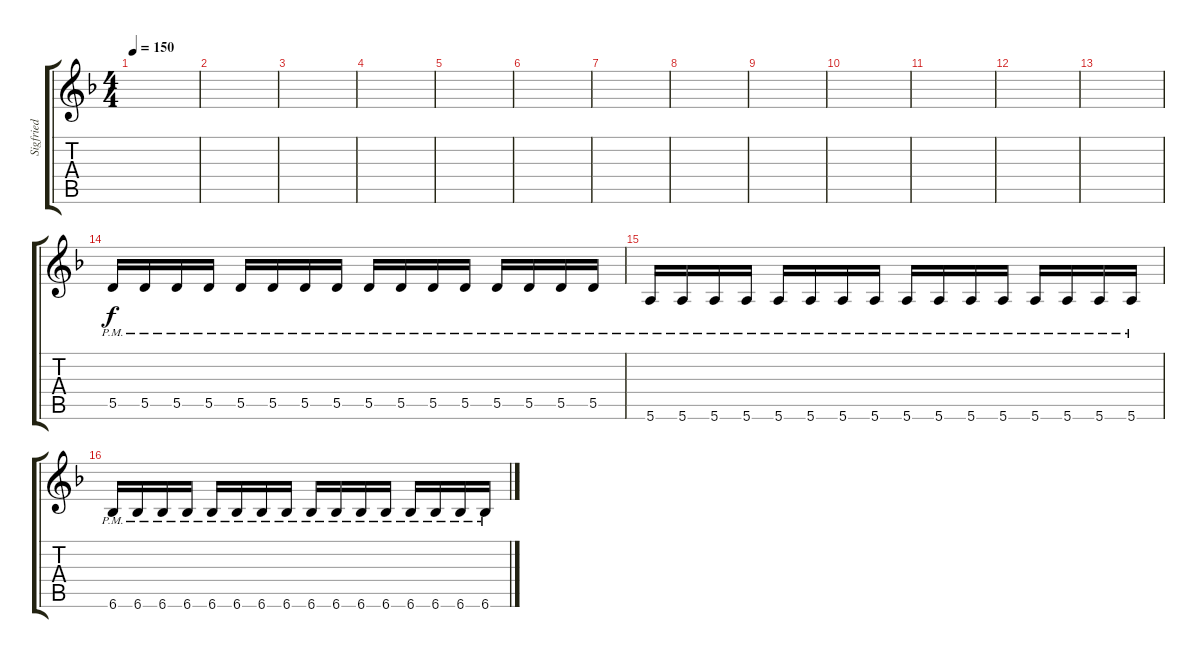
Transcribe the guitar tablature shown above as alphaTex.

\track ("Sigfried" "Sigfried") {instrument distortionguitar}
\staff {score tabs}
\tuning (E4 B3 G3 D3 A2 E2) {hide}
\ts (4 4)
\tempo 150
\clef g2
\ks dminor
|
|
|
|
|
|
|
|
|
|
|
|
|
5.5{pm}.16{volume 16} 5.5{pm}.16 5.5{pm}.16 5.5{pm}.16 5.5{pm}.16 5.5{pm}.16 5.5{pm}.16 5.5{pm}.16 5.5{pm}.16 5.5{pm}.16 5.5{pm}.16 5.5{pm}.16 5.5{pm}.16 5.5{pm}.16 5.5{pm}.16 5.5{pm}.16 |
5.6{pm}.16 5.6{pm}.16 5.6{pm}.16 5.6{pm}.16 5.6{pm}.16 5.6{pm}.16 5.6{pm}.16 5.6{pm}.16 5.6{pm}.16 5.6{pm}.16 5.6{pm}.16 5.6{pm}.16 5.6{pm}.16 5.6{pm}.16 5.6{pm}.16 5.6{pm}.16 |
6.6{pm}.16 6.6{pm}.16 6.6{pm}.16 6.6{pm}.16 6.6{pm}.16 6.6{pm}.16 6.6{pm}.16 6.6{pm}.16 6.6{pm}.16 6.6{pm}.16 6.6{pm}.16 6.6{pm}.16 6.6{pm}.16 6.6{pm}.16 6.6{pm}.16 6.6{pm}.16
